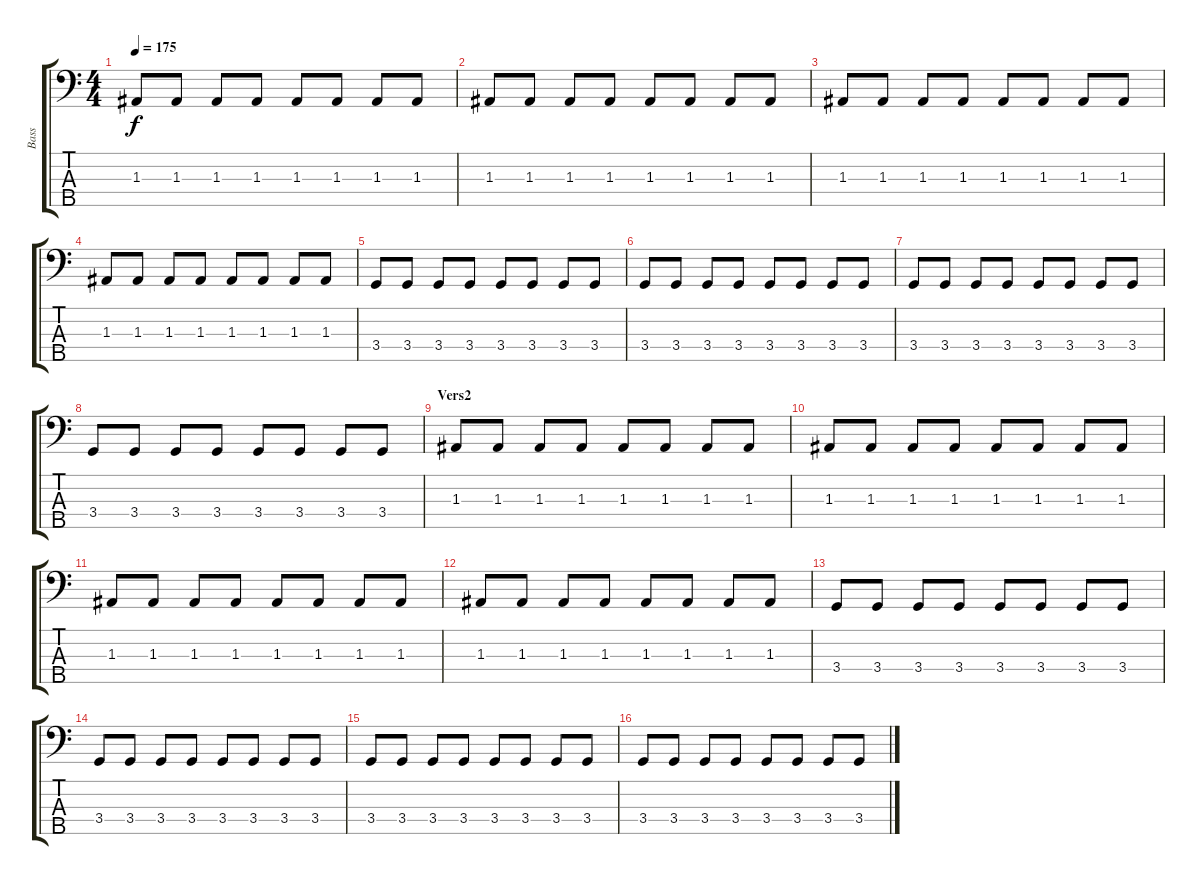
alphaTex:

\track ("Bass" "Bass") {instrument electricbasspick}
\staff {score tabs}
\tuning (G2 D2 A1 E1 B0) {hide}
\ts (4 4)
\tempo 175
\clef f4
\ks c
1.3.8{dy f} 1.3.8 1.3.8 1.3.8 1.3.8 1.3.8 1.3.8 1.3.8 |
1.3.8 1.3.8 1.3.8 1.3.8 1.3.8 1.3.8 1.3.8 1.3.8 |
1.3.8 1.3.8 1.3.8 1.3.8 1.3.8 1.3.8 1.3.8 1.3.8 |
1.3.8 1.3.8 1.3.8 1.3.8 1.3.8 1.3.8 1.3.8 1.3.8 |
3.4.8 3.4.8 3.4.8 3.4.8 3.4.8 3.4.8 3.4.8 3.4.8 |
3.4.8 3.4.8 3.4.8 3.4.8 3.4.8 3.4.8 3.4.8 3.4.8 |
3.4.8 3.4.8 3.4.8 3.4.8 3.4.8 3.4.8 3.4.8 3.4.8 |
3.4.8 3.4.8 3.4.8 3.4.8 3.4.8 3.4.8 3.4.8 3.4.8 |
\section ("" "Vers2")
1.3.8 1.3.8 1.3.8 1.3.8 1.3.8 1.3.8 1.3.8 1.3.8 |
1.3.8 1.3.8 1.3.8 1.3.8 1.3.8 1.3.8 1.3.8 1.3.8 |
1.3.8 1.3.8 1.3.8 1.3.8 1.3.8 1.3.8 1.3.8 1.3.8 |
1.3.8 1.3.8 1.3.8 1.3.8 1.3.8 1.3.8 1.3.8 1.3.8 |
3.4.8 3.4.8 3.4.8 3.4.8 3.4.8 3.4.8 3.4.8 3.4.8 |
3.4.8 3.4.8 3.4.8 3.4.8 3.4.8 3.4.8 3.4.8 3.4.8 |
3.4.8 3.4.8 3.4.8 3.4.8 3.4.8 3.4.8 3.4.8 3.4.8 |
3.4.8 3.4.8 3.4.8 3.4.8 3.4.8 3.4.8 3.4.8 3.4.8
